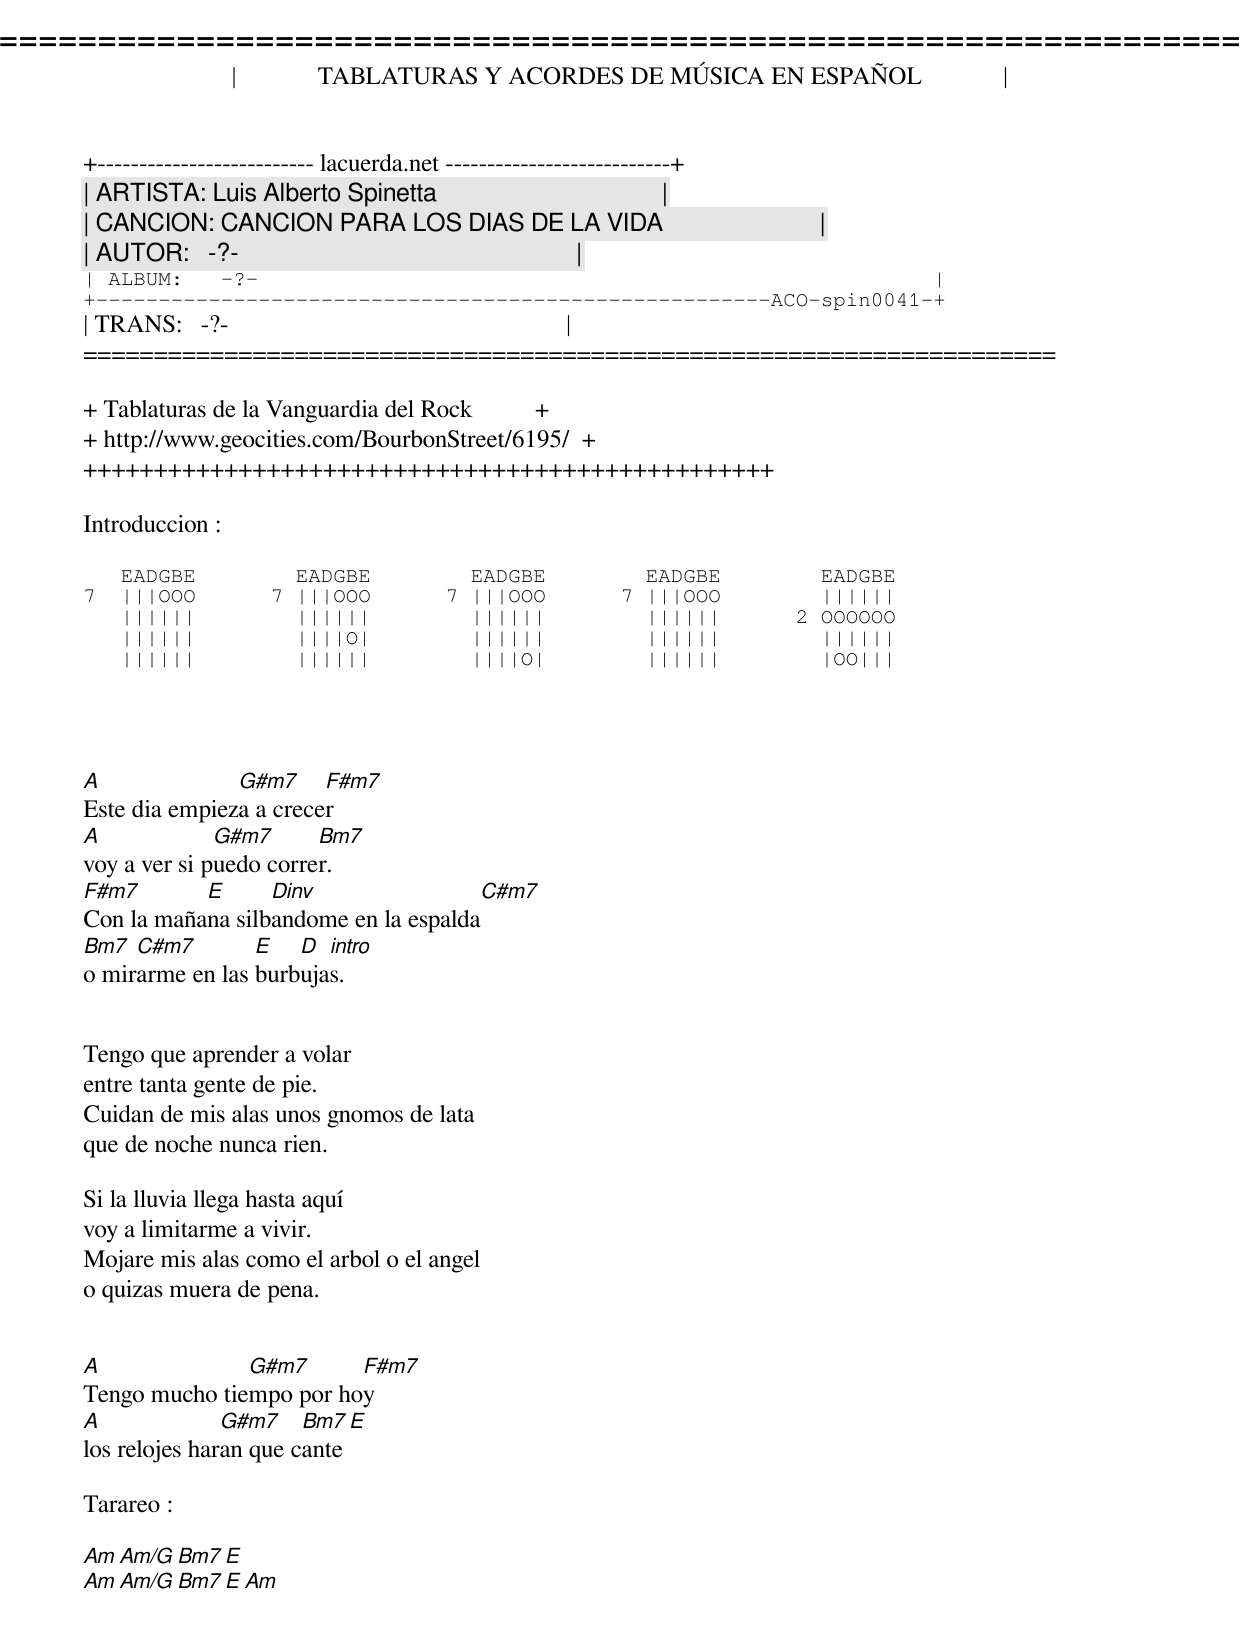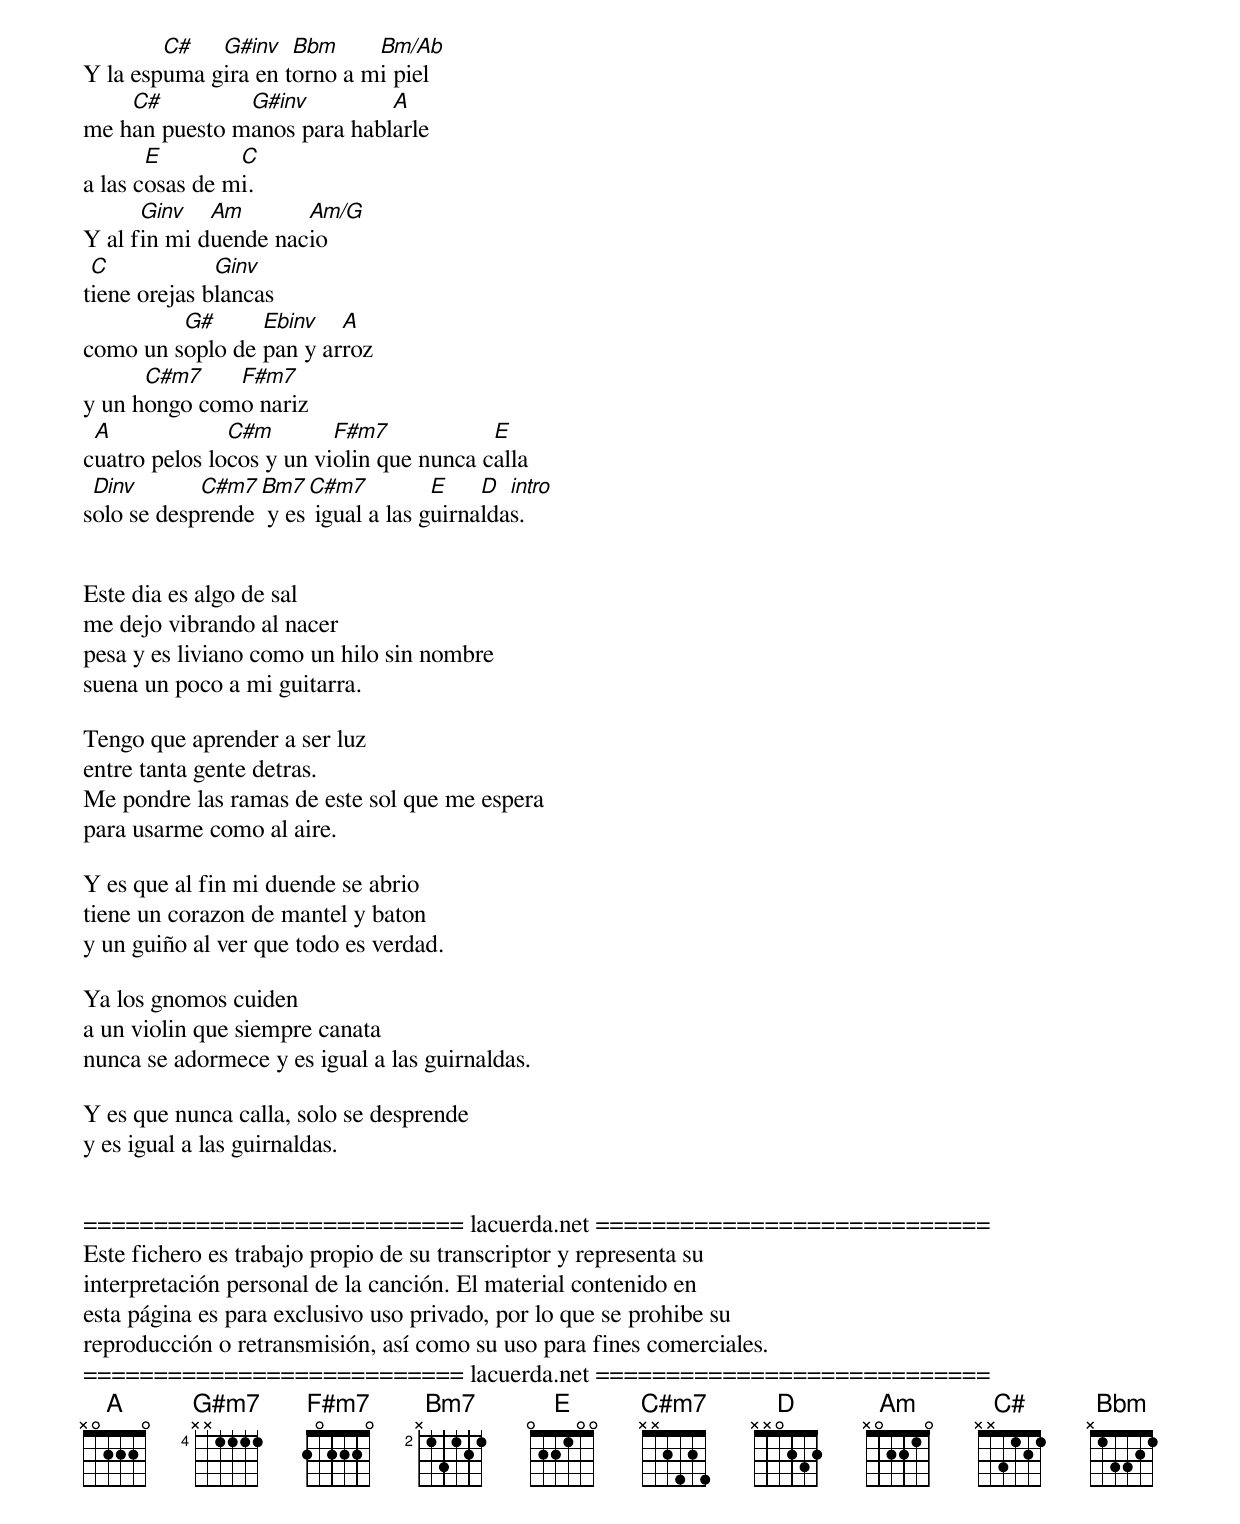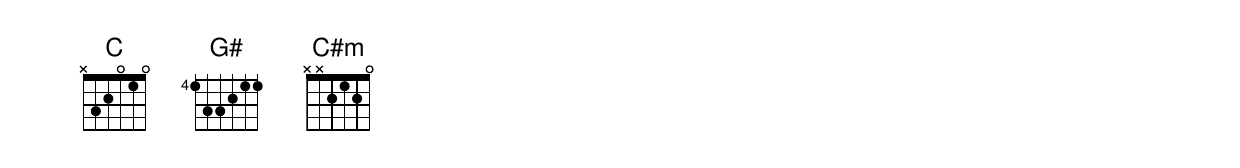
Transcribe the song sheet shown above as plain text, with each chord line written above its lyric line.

=====================================================================
|             TABLATURAS Y ACORDES DE MÚSICA EN ESPAÑOL             |
+-------------------------- lacuerda.net ---------------------------+
| ARTISTA: Luis Alberto Spinetta                                    |
| CANCION: CANCION PARA LOS DIAS DE LA VIDA                         |
| AUTOR:   -?-                                                      |
| ALBUM:   -?-                                                      |
+------------------------------------------------------ACO-spin0041-+
| TRANS:   -?-                                                      |
=====================================================================

+ Tablaturas de la Vanguardia del Rock          +
+ http://www.geocities.com/BourbonStreet/6195/  +
+++++++++++++++++++++++++++++++++++++++++++++++++

Introduccion :

   EADGBE        EADGBE        EADGBE        EADGBE        EADGBE
7  |||OOO      7 |||OOO      7 |||OOO      7 |||OOO        ||||||
   ||||||        ||||||        ||||||        ||||||      2 OOOOOO
   ||||||        ||||O|        ||||||        ||||||        ||||||
   ||||||        ||||||        ||||O|        ||||||        |OO|||




A              G#m7     F#m7
Este dia empieza a crecer
A             G#m7      Bm7
voy a ver si puedo correr.
F#m7       E      Dinv                C#m7
Con la mañana silbandome en la espalda
Bm7  C#m7        E   D  intro
o mirarme en las burbujas.


Tengo que aprender a volar
entre tanta gente de pie.
Cuidan de mis alas unos gnomos de lata
que de noche nunca rien.

Si la lluvia llega hasta aquí
voy a limitarme a vivir.
Mojare mis alas como el arbol o el angel
o quizas muera de pena.


A              G#m7      F#m7
Tengo mucho tiempo por hoy
A              G#m7    Bm7  E
los relojes haran que cante

Tarareo :

Am   Am/G  Bm7   E
Am   Am/G  Bm7   E   Am



        C#   G#inv   Bbm     Bm/Ab
Y la espuma gira en torno a mi piel
    C#         G#inv         A
me han puesto manos para hablarle
       E        C
a las cosas de mi.
      Ginv   Am       Am/G
Y al fin mi duende nacio
 C            Ginv
tiene orejas blancas
         G#      Ebinv   A
como un soplo de pan y arroz
      C#m7    F#m7
y un hongo como nariz
 A             C#m        F#m7            E
cuatro pelos locos y un violin que nunca calla
 Dinv       C#m7 Bm7  C#m7          E    D  intro
solo se desprende y es igual a las guirnaldas.


Este dia es algo de sal
me dejo vibrando al nacer
pesa y es liviano como un hilo sin nombre
suena un poco a mi guitarra.

Tengo que aprender a ser luz
entre tanta gente detras.
Me pondre las ramas de este sol que me espera
para usarme como al aire.

Y es que al fin mi duende se abrio
tiene un corazon de mantel y baton
y un guiño al ver que todo es verdad.

Ya los gnomos cuiden
a un violin que siempre canata
nunca se adormece y es igual a las guirnaldas.

Y es que nunca calla, solo se desprende
y es igual a las guirnaldas.


=========================== lacuerda.net ============================
Este fichero es trabajo propio de su transcriptor y representa su
interpretación personal de la canción. El material contenido en
esta página es para exclusivo uso privado, por lo que se prohibe su
reproducción o retransmisión, así como su uso para fines comerciales.
=========================== lacuerda.net ============================
